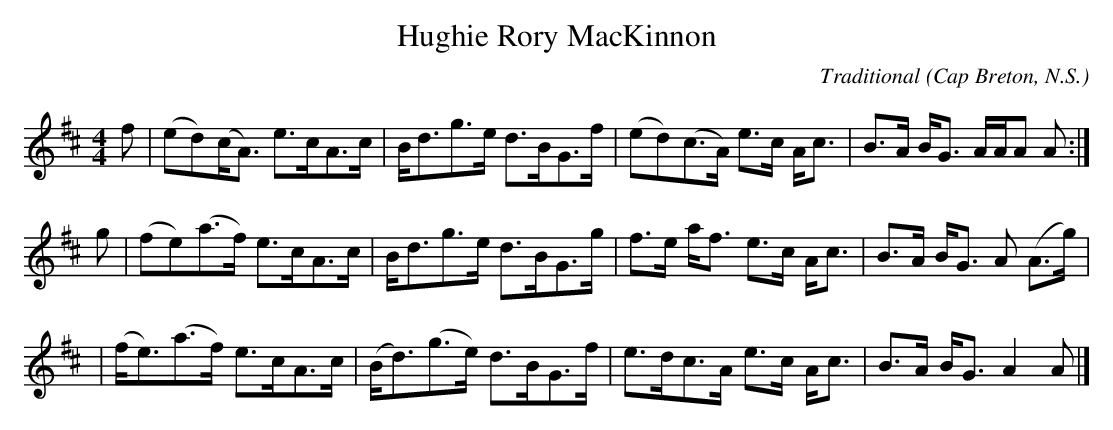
X:1
T:Hughie Rory MacKinnon
M:4/4
L:1/8
C:Traditional
O:Cap Breton, N.S.
K:D
f |  (ed)(c<A)  e>cA>c |  B<dg>e d>BG>f |  (ed)(c>A) e>c A<c |  B>A B<G A/2A/2A A :|
g | (fe)(a>f) e>cA>c |  B<dg>e d>BG>g |  f>e a<f e>c A<c |  B>A B<G A (A>g) |
| (f<e)(a>f) e>cA>c |  (B<d)(g>e) d>BG>f |  e>dc>A e>c A<c |  B>A B<G A2 A |]
